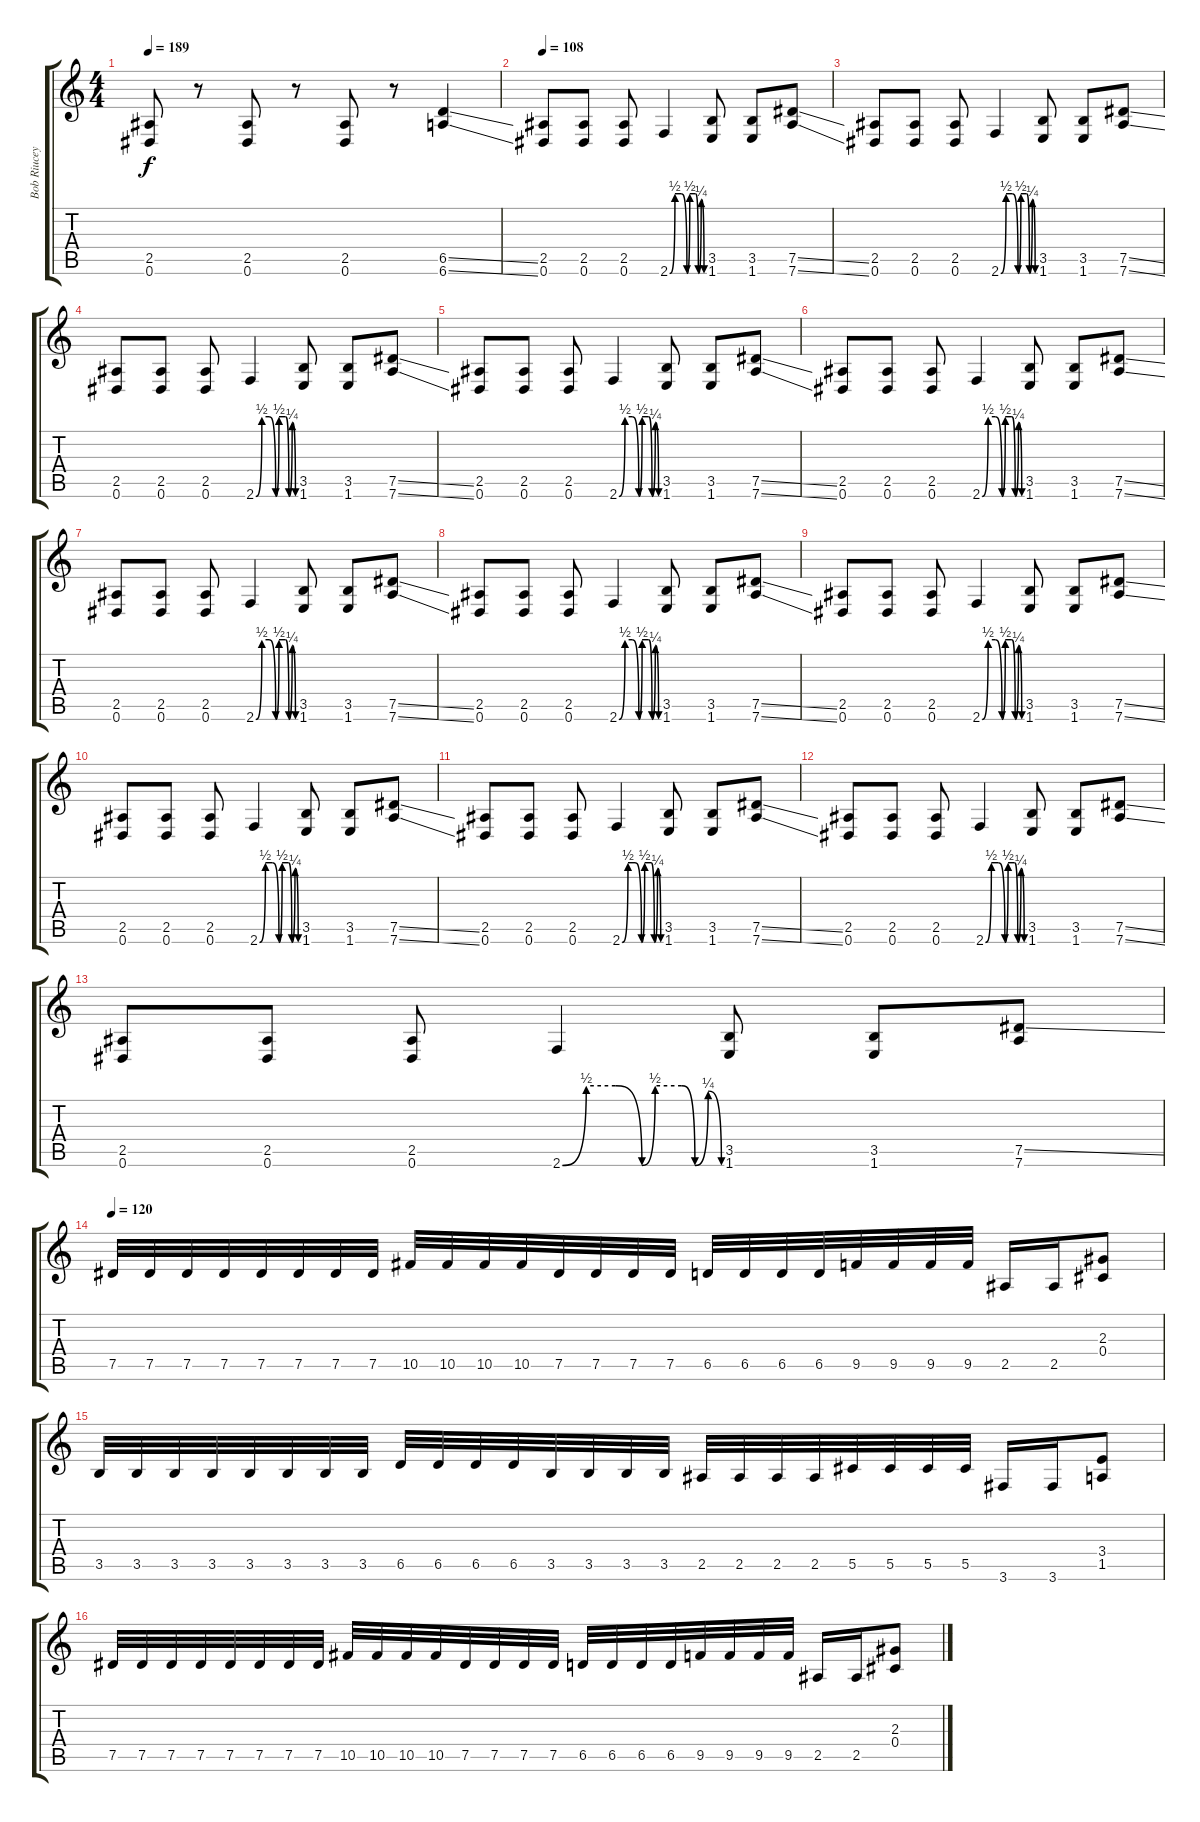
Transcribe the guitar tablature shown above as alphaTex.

\track ("Bob Riucey" "Bob Riucey") {instrument distortionguitar}
\staff {score tabs}
\tuning (Eb4 Bb3 Gb3 Db3 Ab2 Eb2) {hide}
\ts (4 4)
\tempo 189
\clef g2
\ks c
(2.5 0.6).8{dy f} r.8 (2.5 0.6).8 r.8 (2.5 0.6).8 r.8 (6.5{ss} 6.6{ss}).4 |
\tempo 108
(2.5 0.6).8 (2.5 0.6).8 (2.5 0.6).8 2.6{be (custom 0 0 9 2 20 2 30 0 35 2 45 2 50 0 55 1 60 0)}.4 (3.5 1.6).8 (3.5 1.6).8 (7.5{ss} 7.6{ss}).8 |
(2.5 0.6).8 (2.5 0.6).8 (2.5 0.6).8 2.6{be (custom 0 0 9 2 20 2 30 0 35 2 45 2 50 0 55 1 60 0)}.4 (3.5 1.6).8 (3.5 1.6).8 (7.5{ss} 7.6{ss}).8 |
(2.5 0.6).8 (2.5 0.6).8 (2.5 0.6).8 2.6{be (custom 0 0 9 2 20 2 30 0 35 2 45 2 50 0 55 1 60 0)}.4 (3.5 1.6).8 (3.5 1.6).8 (7.5{ss} 7.6{ss}).8 |
(2.5 0.6).8 (2.5 0.6).8 (2.5 0.6).8 2.6{be (custom 0 0 9 2 20 2 30 0 35 2 45 2 50 0 55 1 60 0)}.4 (3.5 1.6).8 (3.5 1.6).8 (7.5{ss} 7.6{ss}).8 |
(2.5 0.6).8 (2.5 0.6).8 (2.5 0.6).8 2.6{be (custom 0 0 9 2 20 2 30 0 35 2 45 2 50 0 55 1 60 0)}.4 (3.5 1.6).8 (3.5 1.6).8 (7.5{ss} 7.6{ss}).8 |
(2.5 0.6).8 (2.5 0.6).8 (2.5 0.6).8 2.6{be (custom 0 0 9 2 20 2 30 0 35 2 45 2 50 0 55 1 60 0)}.4 (3.5 1.6).8 (3.5 1.6).8 (7.5{ss} 7.6{ss}).8 |
(2.5 0.6).8 (2.5 0.6).8 (2.5 0.6).8 2.6{be (custom 0 0 9 2 20 2 30 0 35 2 45 2 50 0 55 1 60 0)}.4 (3.5 1.6).8 (3.5 1.6).8 (7.5{ss} 7.6{ss}).8 |
(2.5 0.6).8 (2.5 0.6).8 (2.5 0.6).8 2.6{be (custom 0 0 9 2 20 2 30 0 35 2 45 2 50 0 55 1 60 0)}.4 (3.5 1.6).8 (3.5 1.6).8 (7.5{ss} 7.6{ss}).8 |
(2.5 0.6).8 (2.5 0.6).8 (2.5 0.6).8 2.6{be (custom 0 0 9 2 20 2 30 0 35 2 45 2 50 0 55 1 60 0)}.4 (3.5 1.6).8 (3.5 1.6).8 (7.5{ss} 7.6{ss}).8 |
(2.5 0.6).8 (2.5 0.6).8 (2.5 0.6).8 2.6{be (custom 0 0 9 2 20 2 30 0 35 2 45 2 50 0 55 1 60 0)}.4 (3.5 1.6).8 (3.5 1.6).8 (7.5{ss} 7.6{ss}).8 |
(2.5 0.6).8 (2.5 0.6).8 (2.5 0.6).8 2.6{be (custom 0 0 9 2 20 2 30 0 35 2 45 2 50 0 55 1 60 0)}.4 (3.5 1.6).8 (3.5 1.6).8 (7.5{ss} 7.6{ss}).8 |
(2.5 0.6).8 (2.5 0.6).8 (2.5 0.6).8 2.6{be (custom 0 0 9 2 20 2 30 0 35 2 45 2 50 0 55 1 60 0)}.4 (3.5 1.6).8 (3.5 1.6).8 (7.5{ss} 7.6).8 |
\tempo 120
7.5.32 7.5.32 7.5.32 7.5.32 7.5.32 7.5.32 7.5.32 7.5.32 10.5.32 10.5.32 10.5.32 10.5.32 7.5.32 7.5.32 7.5.32 7.5.32 6.5.32 6.5.32 6.5.32 6.5.32 9.5.32 9.5.32 9.5.32 9.5.32 2.5.16 2.5.16 (2.3 0.4).8 |
3.5.32 3.5.32 3.5.32 3.5.32 3.5.32 3.5.32 3.5.32 3.5.32 6.5.32 6.5.32 6.5.32 6.5.32 3.5.32 3.5.32 3.5.32 3.5.32 2.5.32 2.5.32 2.5.32 2.5.32 5.5.32 5.5.32 5.5.32 5.5.32 3.6.16 3.6.16 (3.4 1.5).8 |
7.5.32 7.5.32 7.5.32 7.5.32 7.5.32 7.5.32 7.5.32 7.5.32 10.5.32 10.5.32 10.5.32 10.5.32 7.5.32 7.5.32 7.5.32 7.5.32 6.5.32 6.5.32 6.5.32 6.5.32 9.5.32 9.5.32 9.5.32 9.5.32 2.5.16 2.5.16 (2.3 0.4).8
